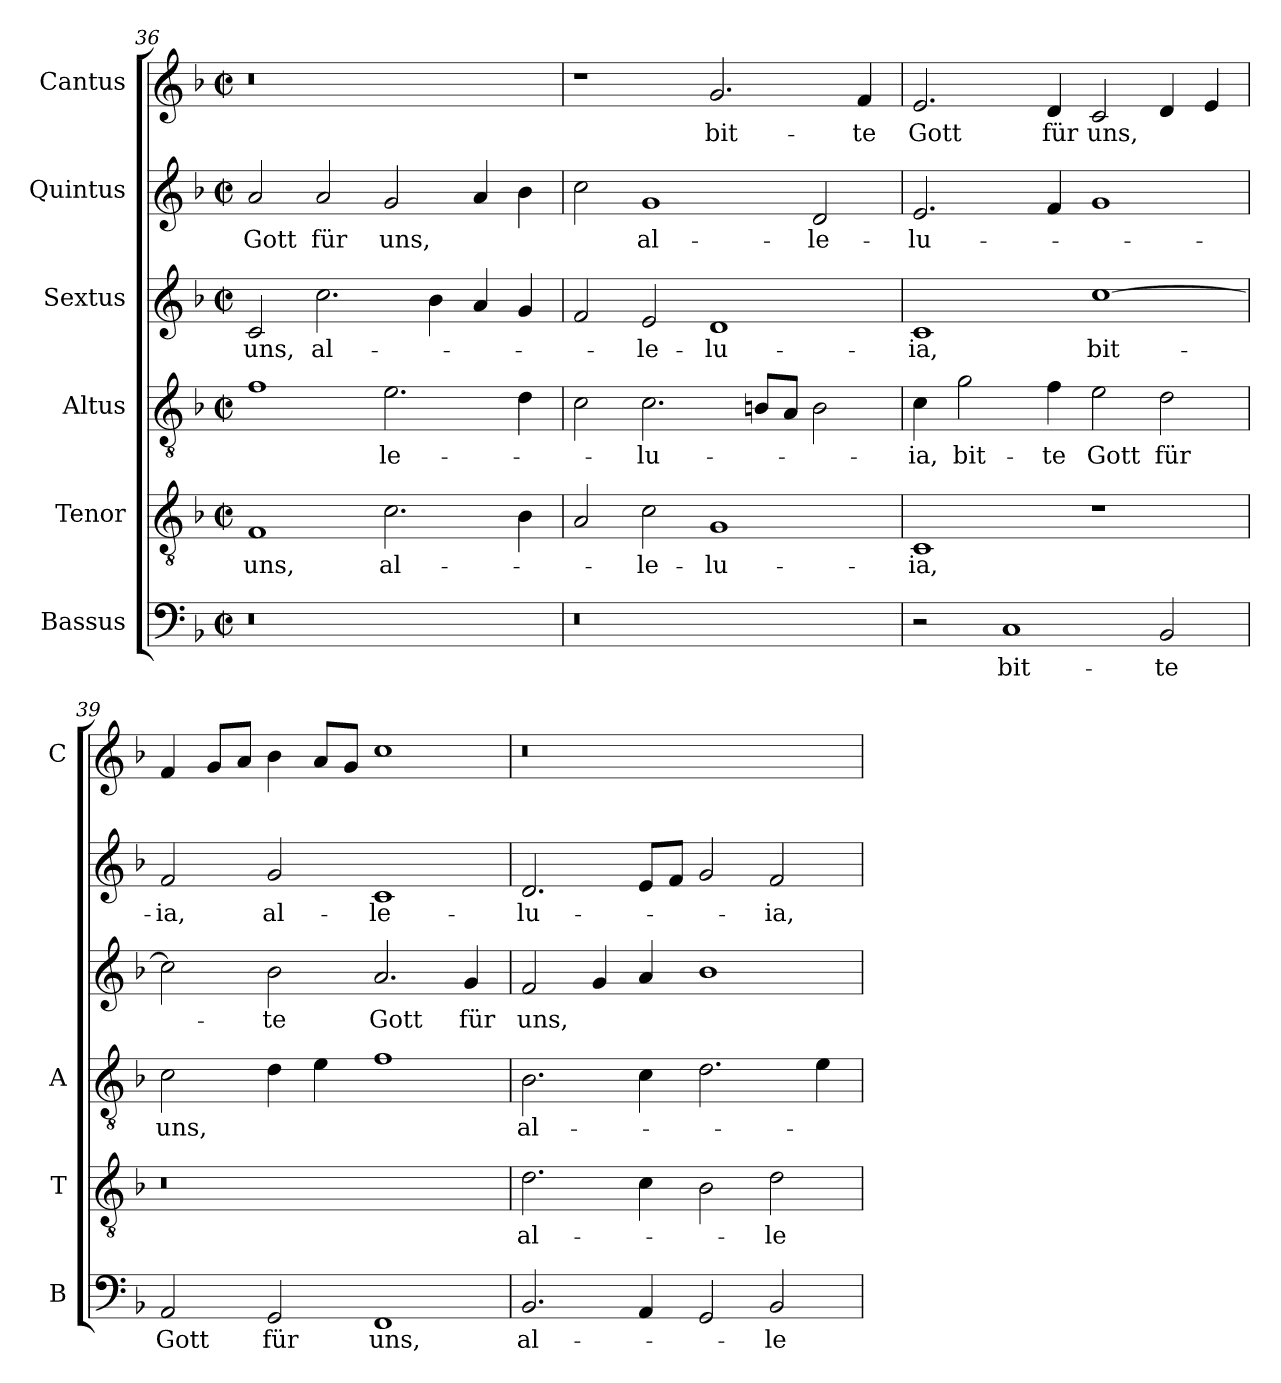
**kern	**text	**kern	**text	**kern	**text	**kern	**text	**kern	**text	**kern	**text
*part6	*part6	*part5	*part5	*part4	*part4	*part3	*part3	*part2	*part2	*part1	*part1
*staff6	*staff6	*staff5	*staff5	*staff4	*staff4	*staff3	*staff3	*staff2	*staff2	*staff1	*staff1
*I"Bassus	*	*I"Tenor	*	*I"Altus	*	*I"Sextus	*	*I"Quintus	*	*I"Cantus	*
*I'B	*	*I'T	*	*I'A	*	*	*	*	*	*I'C	*
*clefF4	*	*clefGv2	*	*clefGv2	*	*clefG2	*	*clefG2	*	*clefG2	*
*k[b-]	*	*k[b-]	*	*k[b-]	*	*k[b-]	*	*k[b-]	*	*k[b-]	*
*F:	*	*F:	*	*F:	*	*F:	*	*F:	*	*F:	*
*M2/2	*	*M2/2	*	*M2/2	*	*M2/2	*	*M2/2	*	*M2/2	*
*met(c|)	*	*met(c|)	*	*met(c|)	*	*met(c|)	*	*met(c|)	*	*met(c|)	*
=36	=36	=36	=36	=36	=36	=36	=36	=36	=36	=36	=36
0r	.	1F	uns,	1f	.	2c/	uns,	2a/	Gott	0r	.
.	.	.	.	.	.	2.cc\	al-	2a/	für	.	.
.	.	2.c\	al-	2.e\	-le-	.	.	2g/	uns,	.	.
.	.	.	.	.	.	4b-\	.	.	.	.	.
.	.	.	.	.	.	4a/	.	4a/	.	.	.
.	.	4B-\	.	4d\	.	4g/	.	4b-\	.	.	.
=37	=37	=37	=37	=37	=37	=37	=37	=37	=37	=37	=37
0r	.	2A/	.	2c\	.	2f/	.	2cc\	.	1r	.
.	.	2c\	-le-	2.c\	-lu-	2e/	-le-	1g	al-	.	.
.	.	1G	-lu-	.	.	1d	-lu-	.	.	2.g/	bit-
.	.	.	.	8Bn/L	.	.	.	.	.	.	.
.	.	.	.	8A/J	.	.	.	.	.	.	.
.	.	.	.	2B\	.	.	.	2d/	-le-	.	.
.	.	.	.	.	.	.	.	.	.	4f/	-te
=38	=38	=38	=38	=38	=38	=38	=38	=38	=38	=38	=38
2r	.	1C	-ia,	4c\	-ia,	1c	-ia,	2.e/	-lu-	2.e/	Gott
.	.	.	.	2g\	bit-	.	.	.	.	.	.
1C	bit-	.	.	.	.	.	.	.	.	.	.
.	.	.	.	4f\	-te	.	.	4f/	.	4d/	für
.	.	1r	.	2e\	Gott	[1cc	bit-	1g	.	2c/	uns,
2BB-/	-te	.	.	2d\	für	.	.	.	.	4d/	.
.	.	.	.	.	.	.	.	.	.	4e/	.
!!LO:PB:g=z
=39	=39	=39	=39	=39	=39	=39	=39	=39	=39	=39	=39
2AA/	Gott	0r	.	2c\	uns,	2cc\]	.	2f/	-ia,	4f/	.
.	.	.	.	.	.	.	.	.	.	8g/L	.
.	.	.	.	.	.	.	.	.	.	8a/J	.
2GG/	für	.	.	4d\	.	2b-\	-te	2g/	al-	4b-\	.
.	.	.	.	4e\	.	.	.	.	.	8a/L	.
.	.	.	.	.	.	.	.	.	.	8g/J	.
1FF	uns,	.	.	1f	.	2.a/	Gott	1c	-le-	1cc	.
.	.	.	.	.	.	4g/	für	.	.	.	.
=40	=40	=40	=40	=40	=40	=40	=40	=40	=40	=40	=40
2.BB-/	al-	2.d\	al-	2.B-\	al-	2f/	uns,	2.d/	-lu-	0r	.
.	.	.	.	.	.	4g/	.	.	.	.	.
4AA/	.	4c\	.	4c\	.	4a/	.	8e/L	.	.	.
.	.	.	.	.	.	.	.	8f/J	.	.	.
2GG/	.	2B-\	.	2.d\	.	1b-	.	2g/	.	.	.
2BB-/	-le-	2d\	-le-	.	.	.	.	2f/	-ia,	.	.
.	.	.	.	4e\	.	.	.	.	.	.	.
=	=	=	=	=	=	=	=	=	=	=	=
*-	*-	*-	*-	*-	*-	*-	*-	*-	*-	*-	*-
